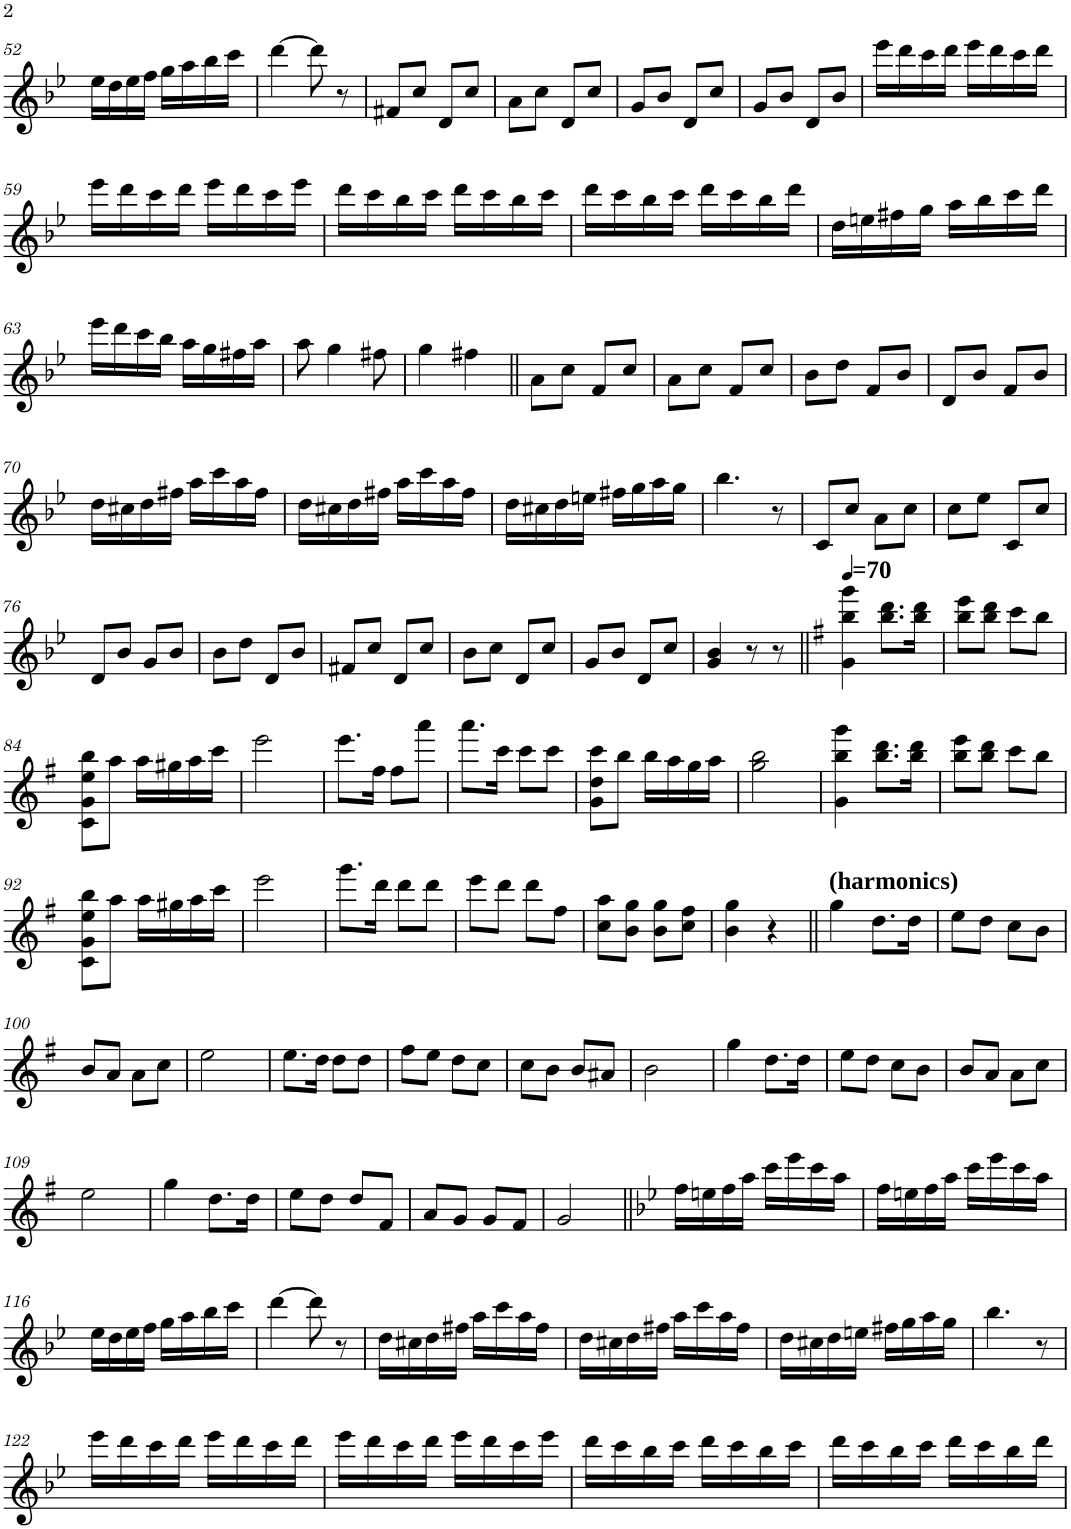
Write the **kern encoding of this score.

**kern
*part1
*staff1
*I"二胡
!!LO:PB:g=z
*clefG2
*k[b-e-]
*M2/4
=52
16ee-\LL
16dd\
16ee-\
16ff\JJ
16gg\LL
16aa\
16bb-\
16ccc\JJ
=53
[4ddd\
8ddd\]
8r
=54
8f#X/L
8cc/J
8d/L
8cc/J
=55
8a\L
8cc\J
8d/L
8cc/J
=56
8g/L
8b-/J
8d/L
8cc/J
=57
8g/L
8b-/J
8d/L
8b-/J
=58
16eee-\LL
16ddd\
16ccc\
16ddd\JJ
16eee-\LL
16ddd\
16ccc\
16ddd\JJ
!!LO:LB:g=z
=59
16eee-\LL
16ddd\
16ccc\
16ddd\JJ
16eee-\LL
16ddd\
16ccc\
16eee-\JJ
=60
16ddd\LL
16ccc\
16bb-\
16ccc\JJ
16ddd\LL
16ccc\
16bb-\
16ccc\JJ
=61
16ddd\LL
16ccc\
16bb-\
16ccc\JJ
16ddd\LL
16ccc\
16bb-\
16ddd\JJ
=62
16dd\LL
16een\
16ff#X\
16gg\JJ
16aa\LL
16bb-\
16ccc\
16ddd\JJ
!!LO:LB:g=z
=63
16eee-\LL
16ddd\
16ccc\
16bb-\JJ
16aa\LL
16gg\
16ff#X\
16aa\JJ
=64
8aa\
4gg\
8ff#X\
=65
4gg\
4ff#X\
=66||
8a\L
8cc\J
8f/L
8cc/J
=67
8a\L
8cc\J
8f/L
8cc/J
=68
8b-\L
8dd\J
8f/L
8b-/J
=69
8d/L
8b-/J
8f/L
8b-/J
!!LO:LB:g=z
=70
16dd\LL
16cc#X\
16dd\
16ff#X\JJ
16aa\LL
16ccc\
16aa\
16ff#\JJ
=71
16dd\LL
16cc#X\
16dd\
16ff#X\JJ
16aa\LL
16ccc\
16aa\
16ff#\JJ
=72
16dd\LL
16cc#X\
16dd\
16een\JJ
16ff#X\LL
16gg\
16aa\
16gg\JJ
=73
4.bb-\
8r
=74
8c/L
8cc/J
8a\L
8cc\J
=75
8cc\L
8ee-\J
8c/L
8cc/J
!!LO:LB:g=z
=76
8d/L
8b-/J
8g/L
8b-/J
=77
8b-\L
8dd\J
8d/L
8b-/J
=78
8f#X/L
8cc/J
8d/L
8cc/J
=79
8b-\L
8cc\J
8d/L
8cc/J
=80
8g/L
8b-/J
8d/L
8cc/J
=81
4g/ 4b-/
8r
8r
=82||
*k[f#]
*MM70
4g\ 4bb\ 4ggg\
8.bb\ 8.ddd\L
16bb\ 16ddd\Jk
=83
8bb\ 8eee\L
8bb\ 8ddd\J
8ccc\L
8bb\J
!!LO:LB:g=z
=84
8c\ 8g\ 8ee\ 8bb\L
8aa\J
16aa\LL
16gg#X\
16aa\
16ccc\JJ
=85
2eee\
=86
8.eee\L
16ff#\Jk
8ff#\L
8aaa\J
=87
8.aaa\L
16ccc\Jk
8ccc\L
8ccc\J
=88
8g\ 8dd\ 8ccc\L
8bb\J
16bb\LL
16aa\
16gg\
16aa\JJ
=89
2gg\ 2bb\
=90
4g\ 4bb\ 4ggg\
8.bb\ 8.ddd\L
16bb\ 16ddd\Jk
=91
8bb\ 8eee\L
8bb\ 8ddd\J
8ccc\L
8bb\J
!!LO:LB:g=z
=92
8c\ 8g\ 8ee\ 8bb\L
8aa\J
16aa\LL
16gg#X\
16aa\
16ccc\JJ
=93
2eee\
=94
8.ggg\L
16ddd\Jk
8ddd\L
8ddd\J
=95
8eee\L
8ddd\J
8ddd\L
8ff#\J
=96
8cc\ 8aa\L
8b\ 8gg\J
8b\ 8gg\L
8cc\ 8ff#\J
=97
4b\ 4gg\
4r
=98||
!LO:TX:a:B:t=(harmonics)
4gg\
8.dd\L
16dd\Jk
=99
8ee\L
8dd\J
8cc\L
8b\J
!!LO:LB:g=z
=100
8b/L
8a/J
8a\L
8cc\J
=101
2ee\
=102
8.ee\L
16dd\Jk
8dd\L
8dd\J
=103
8ff#\L
8ee\J
8dd\L
8cc\J
=104
8cc\L
8b\J
8b/L
8a#X/J
=105
2b\
=106
4gg\
8.dd\L
16dd\Jk
=107
8ee\L
8dd\J
8cc\L
8b\J
=108
8b/L
8a/J
8a\L
8cc\J
!!LO:LB:g=z
=109
2ee\
=110
4gg\
8.dd\L
16dd\Jk
=111
8ee\L
8dd\J
8dd/L
8f#/J
=112
8a/L
8g/J
8g/L
8f#/J
=113
2g/
=114||
*k[b-e-]
16ff\LL
16een\
16ff\
16aa\JJ
16ccc\LL
16eee-\
16ccc\
16aa\JJ
=115
16ff\LL
16een\
16ff\
16aa\JJ
16ccc\LL
16eee-\
16ccc\
16aa\JJ
!!LO:LB:g=z
=116
16ee-\LL
16dd\
16ee-\
16ff\JJ
16gg\LL
16aa\
16bb-\
16ccc\JJ
=117
[4ddd\
8ddd\]
8r
=118
16dd\LL
16cc#X\
16dd\
16ff#X\JJ
16aa\LL
16ccc\
16aa\
16ff#\JJ
=119
16dd\LL
16cc#X\
16dd\
16ff#X\JJ
16aa\LL
16ccc\
16aa\
16ff#\JJ
=120
16dd\LL
16cc#X\
16dd\
16een\JJ
16ff#X\LL
16gg\
16aa\
16gg\JJ
=121
4.bb-\
8r
!!LO:LB:g=z
=122
16eee-\LL
16ddd\
16ccc\
16ddd\JJ
16eee-\LL
16ddd\
16ccc\
16ddd\JJ
=123
16eee-\LL
16ddd\
16ccc\
16ddd\JJ
16eee-\LL
16ddd\
16ccc\
16eee-\JJ
=124
16ddd\LL
16ccc\
16bb-\
16ccc\JJ
16ddd\LL
16ccc\
16bb-\
16ccc\JJ
=125
16ddd\LL
16ccc\
16bb-\
16ccc\JJ
16ddd\LL
16ccc\
16bb-\
16ddd\JJ
=
*-
